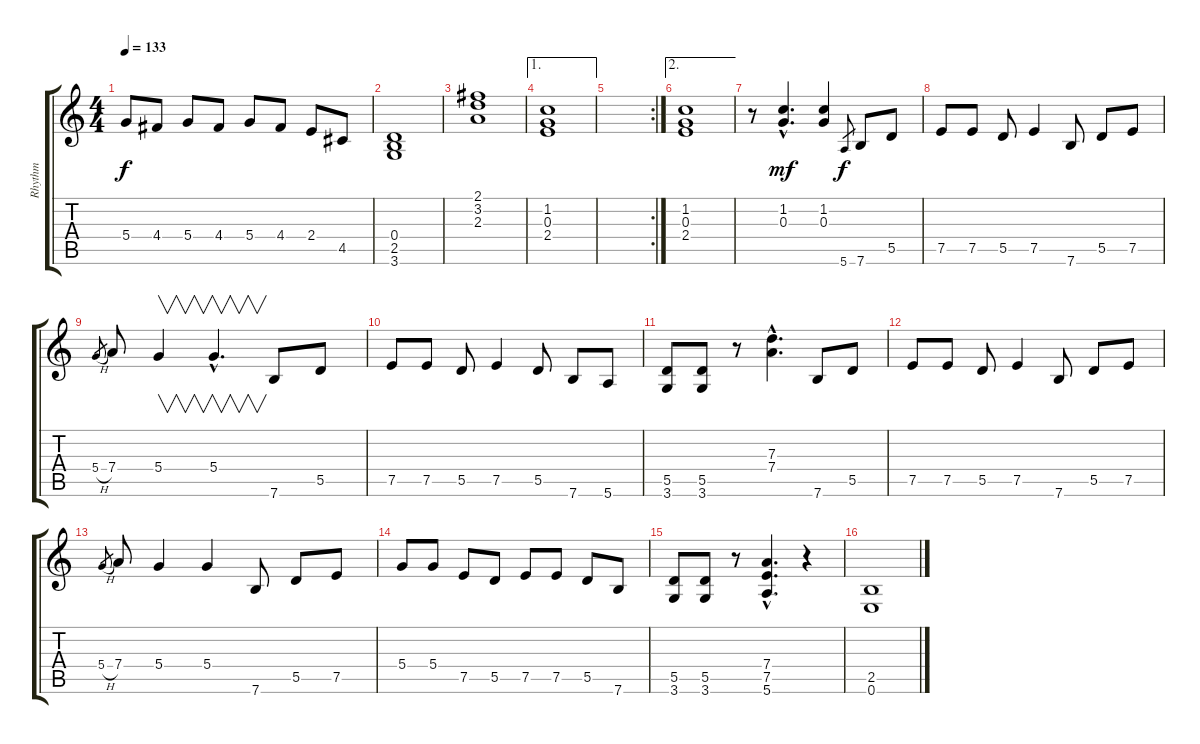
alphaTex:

\track ("Rhythm" "Rhythm") {instrument distortionguitar}
\staff {score tabs}
\tuning (E4 B3 G3 D3 A2 E2) {hide}
\ts (4 4)
\tempo 133
\clef g2
\ks c
5.4.8{dy f} 4.4.8 5.4.8 4.4.8 5.4.8 4.4.8 2.4.8 4.5.8 |
(0.4 2.5 3.6).1 |
(2.1 3.2 2.3).1 |
\ae 1
(1.2 0.3 2.4).1 |
\rc 2
|
\ae 2
(1.2 0.3 2.4).1 |
r.8 (1.2{hac} 0.3{hac}).4{d dy mf} (1.2 0.3).4 5.6.8{gr dy f} 7.6.8 5.5.8 |
7.5.8 7.5.8 5.5.8 7.5.4 7.6.8 5.5.8 7.5.8 |
5.4{h}.8{gr} 7.4.8 5.4.4{v} 5.4{hac}.4{v d} 7.6.8 5.5.8 |
7.5.8 7.5.8 5.5.8 7.5.4 5.5.8 7.6.8 5.6.8 |
(5.5 3.6).8 (5.5 3.6).8 r.8 (7.3{hac} 7.4{hac}).4{d} 7.6.8 5.5.8 |
7.5.8 7.5.8 5.5.8 7.5.4 7.6.8 5.5.8 7.5.8 |
5.4{h}.8{gr} 7.4.8 5.4.4 5.4.4 7.6.8 5.5.8 7.5.8 |
5.4.8 5.4.8 7.5.8 5.5.8 7.5.8 7.5.8 5.5.8 7.6.8 |
(5.5 3.6).8 (5.5 3.6).8 r.8 (7.4{hac} 7.5{hac} 5.6{hac}).4{d} r.4 |
(2.5 0.6).1
